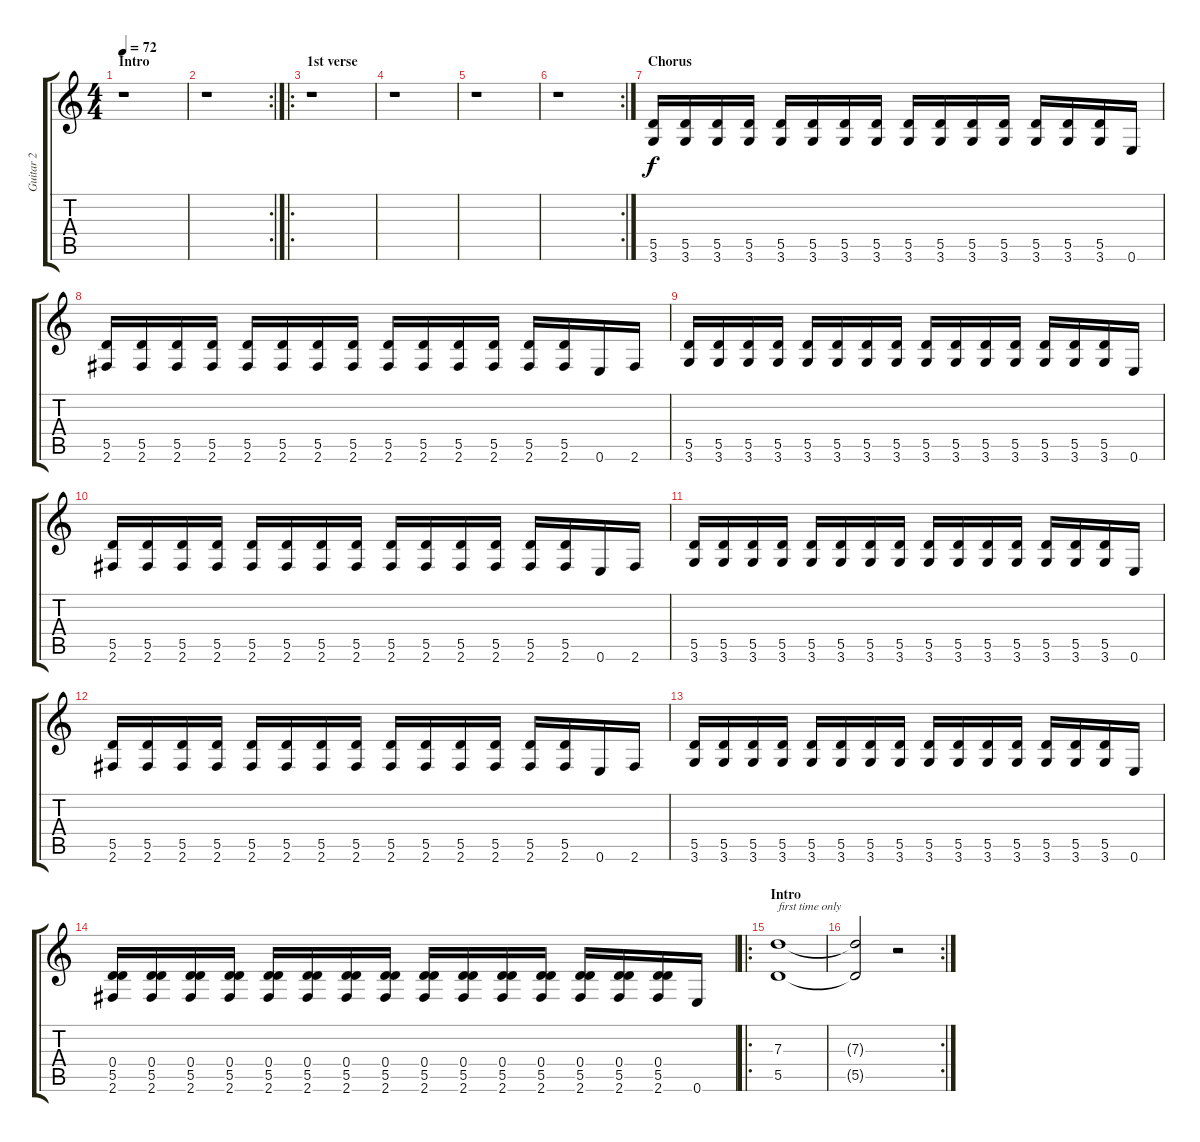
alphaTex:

\track ("Guitar 2" "Guitar 2") {instrument distortionguitar}
\staff {score tabs}
\tuning (E4 B3 G3 D3 A2 E2) {hide}
\ts (4 4)
\section ("" "Intro")
\tempo 72
\clef g2
\ks c
r.1{dy f instrument distortionguitar} |
\rc 2
r.1 |
\ro
\section ("" "1st verse")
r.1 |
r.1 |
r.1 |
\rc 2
r.1 |
\section ("" "Chorus")
(5.5 3.6).16 (5.5 3.6).16 (5.5 3.6).16 (5.5 3.6).16 (5.5 3.6).16 (5.5 3.6).16 (5.5 3.6).16 (5.5 3.6).16 (5.5 3.6).16 (5.5 3.6).16 (5.5 3.6).16 (5.5 3.6).16 (5.5 3.6).16 (5.5 3.6).16 (5.5 3.6).16 0.6.16 |
(5.5 2.6).16 (5.5 2.6).16 (5.5 2.6).16 (5.5 2.6).16 (5.5 2.6).16 (5.5 2.6).16 (5.5 2.6).16 (5.5 2.6).16 (5.5 2.6).16 (5.5 2.6).16 (5.5 2.6).16 (5.5 2.6).16 (5.5 2.6).16 (5.5 2.6).16 0.6.16 2.6.16 |
(5.5 3.6).16 (5.5 3.6).16 (5.5 3.6).16 (5.5 3.6).16 (5.5 3.6).16 (5.5 3.6).16 (5.5 3.6).16 (5.5 3.6).16 (5.5 3.6).16 (5.5 3.6).16 (5.5 3.6).16 (5.5 3.6).16 (5.5 3.6).16 (5.5 3.6).16 (5.5 3.6).16 0.6.16 |
(5.5 2.6).16 (5.5 2.6).16 (5.5 2.6).16 (5.5 2.6).16 (5.5 2.6).16 (5.5 2.6).16 (5.5 2.6).16 (5.5 2.6).16 (5.5 2.6).16 (5.5 2.6).16 (5.5 2.6).16 (5.5 2.6).16 (5.5 2.6).16 (5.5 2.6).16 0.6.16 2.6.16 |
(5.5 3.6).16 (5.5 3.6).16 (5.5 3.6).16 (5.5 3.6).16 (5.5 3.6).16 (5.5 3.6).16 (5.5 3.6).16 (5.5 3.6).16 (5.5 3.6).16 (5.5 3.6).16 (5.5 3.6).16 (5.5 3.6).16 (5.5 3.6).16 (5.5 3.6).16 (5.5 3.6).16 0.6.16 |
(5.5 2.6).16 (5.5 2.6).16 (5.5 2.6).16 (5.5 2.6).16 (5.5 2.6).16 (5.5 2.6).16 (5.5 2.6).16 (5.5 2.6).16 (5.5 2.6).16 (5.5 2.6).16 (5.5 2.6).16 (5.5 2.6).16 (5.5 2.6).16 (5.5 2.6).16 0.6.16 2.6.16 |
(5.5 3.6).16 (5.5 3.6).16 (5.5 3.6).16 (5.5 3.6).16 (5.5 3.6).16 (5.5 3.6).16 (5.5 3.6).16 (5.5 3.6).16 (5.5 3.6).16 (5.5 3.6).16 (5.5 3.6).16 (5.5 3.6).16 (5.5 3.6).16 (5.5 3.6).16 (5.5 3.6).16 0.6.16 |
(0.4 5.5 2.6).16 (0.4 5.5 2.6).16 (0.4 5.5 2.6).16 (0.4 5.5 2.6).16 (0.4 5.5 2.6).16 (0.4 5.5 2.6).16 (0.4 5.5 2.6).16 (0.4 5.5 2.6).16 (0.4 5.5 2.6).16 (0.4 5.5 2.6).16 (0.4 5.5 2.6).16 (0.4 5.5 2.6).16 (0.4 5.5 2.6).16 (0.4 5.5 2.6).16 (0.4 5.5 2.6).16 0.6.16 |
\ro
\section ("" "Intro")
(7.3 5.5).1{txt "first time only" volume 0} |
\rc 2
(7.3{t} 5.5{t}).2 r.2
